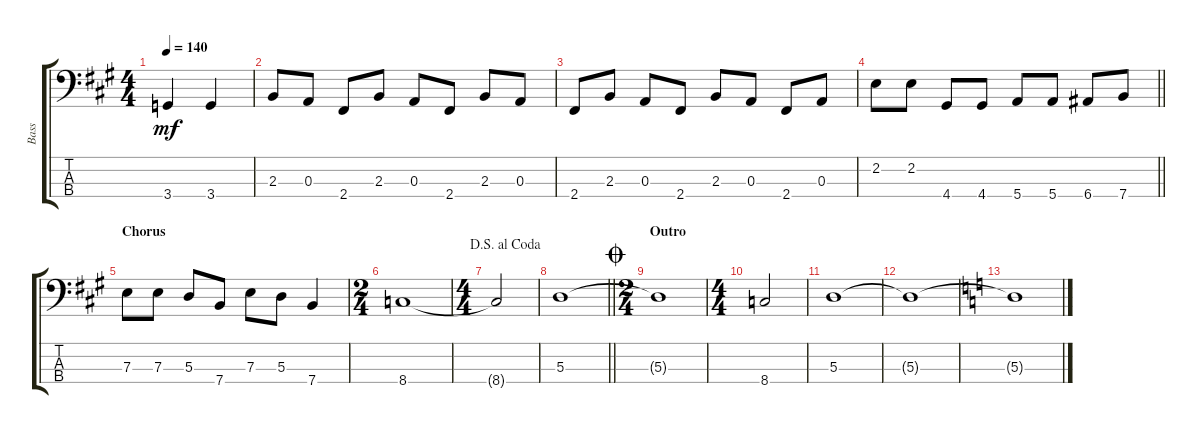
\track ("Bass" "Bass") {instrument electricbasspick}
\staff {score tabs}
\tuning (G2 D2 A1 E1) {hide}
\ts (4 4)
\tempo 140
\clef f4
\ks a
3.4.4{dy mf} 3.4.4 |
2.3.8 0.3.8 2.4.8 2.3.8 0.3.8 2.4.8 2.3.8 0.3.8 |
2.4.8 2.3.8 0.3.8 2.4.8 2.3.8 0.3.8 2.4.8 0.3.8 |
\barLineRight lightlight
2.2.8 2.2.8 4.4.8 4.4.8 5.4.8 5.4.8 6.4.8 7.4.8 |
\section ("" "Chorus")
7.3.8 7.3.8 5.3.8 7.4.8 7.3.8 5.3.8 7.4.4 |
\ts (2 4)
8.4.1 |
\ts (4 4)
\jump dalsegnoalcoda
8.4{t}.2 |
\barLineRight lightlight
5.3.1 |
\ts (2 4)
\section ("" "Outro")
\jump coda
5.3{t}.1 |
\ts (4 4)
8.4.2 |
5.3.1 |
5.3{t}.1 |
\ks aminor
5.3{t}.1
